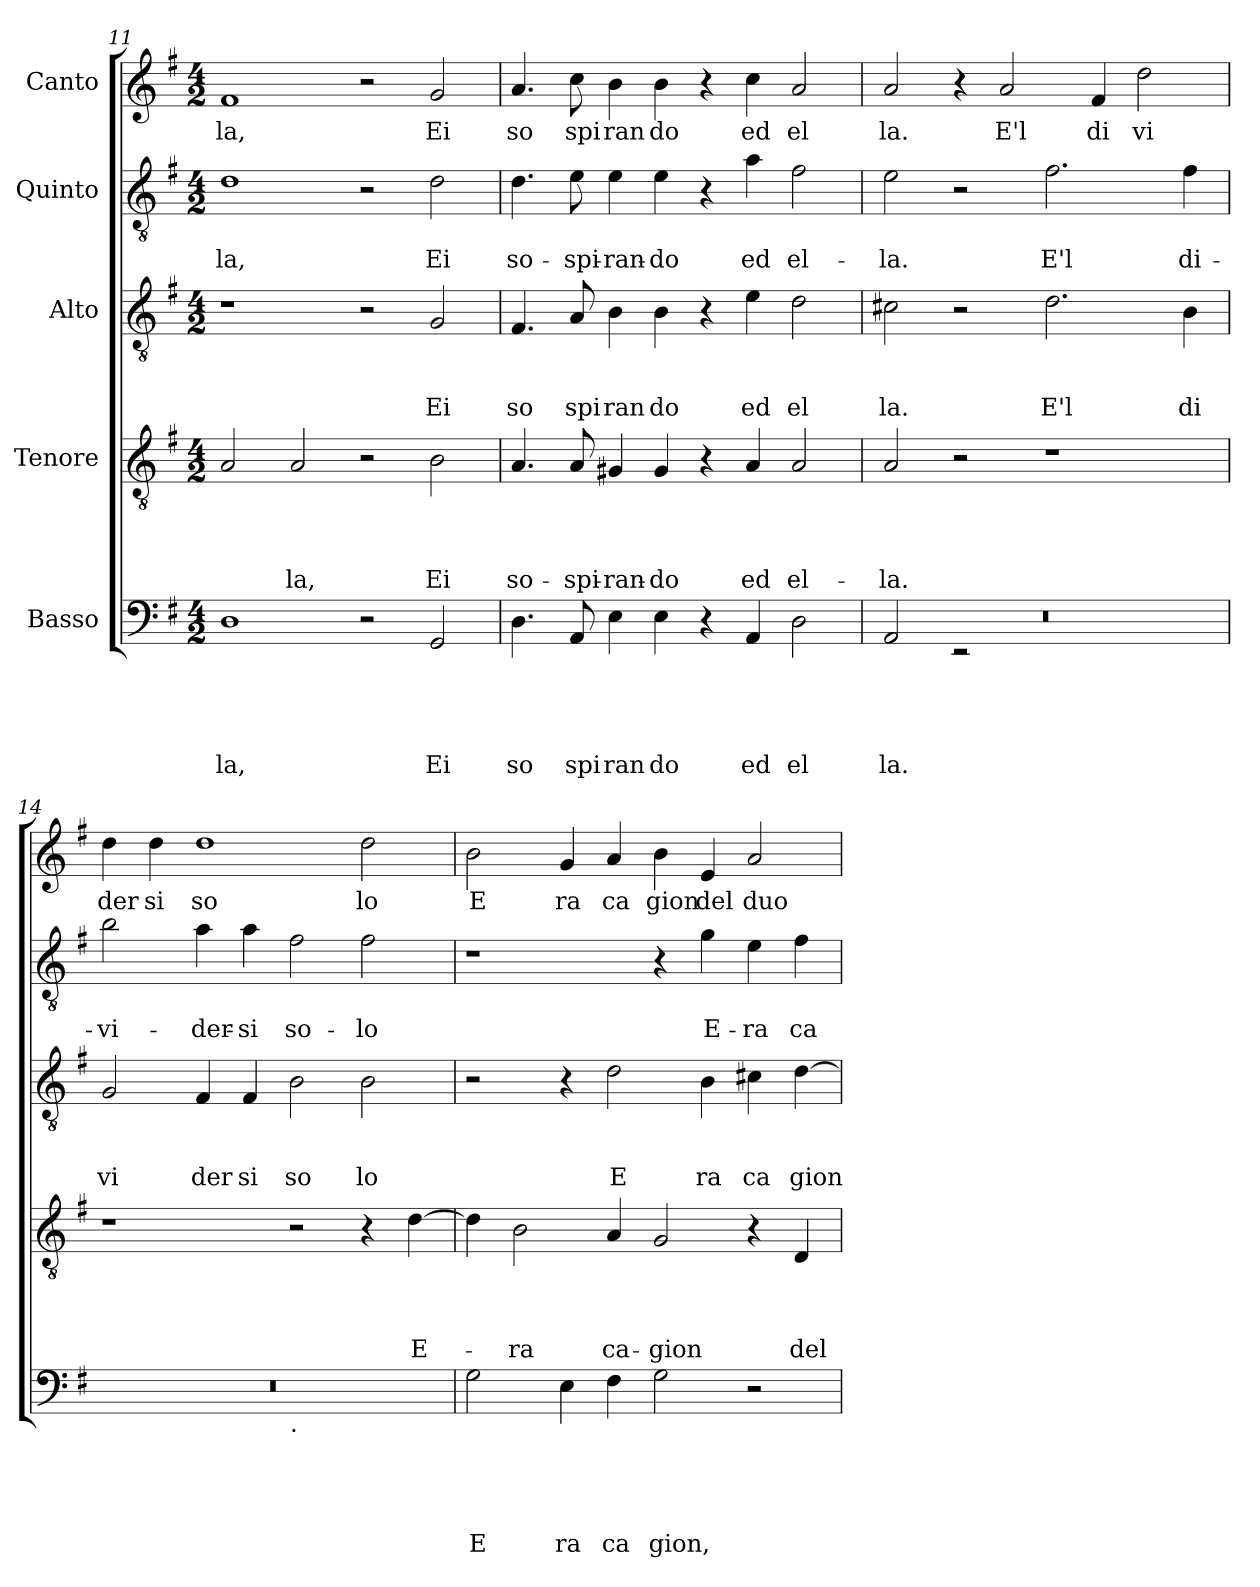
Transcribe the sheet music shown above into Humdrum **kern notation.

**kern	**text	**text	**text	**text	**text	**kern	**text	**text	**text	**text	**kern	**text	**text	**text	**kern	**text	**text	**kern	**text
*part5	*part5	*part5	*part5	*part5	*part5	*part4	*part4	*part4	*part4	*part4	*part3	*part3	*part3	*part3	*part2	*part2	*part2	*part1	*part1
*staff5	*staff5	*staff5	*staff5	*staff5	*staff5	*staff4	*staff4	*staff4	*staff4	*staff4	*staff3	*staff3	*staff3	*staff3	*staff2	*staff2	*staff2	*staff1	*staff1
*I"Basso	*	*	*	*	*	*I"Tenore	*	*	*	*	*I"Alto	*	*	*	*I"Quinto	*	*	*I"Canto	*
!!LO:LB:g=z
*clefF4	*	*	*	*	*	*clefGv2	*	*	*	*	*clefGv2	*	*	*	*clefGv2	*	*	*clefG2	*
*k[f#]	*	*	*	*	*	*k[f#]	*	*	*	*	*k[f#]	*	*	*	*k[f#]	*	*	*k[f#]	*
*G:	*	*	*	*	*	*G:	*	*	*	*	*G:	*	*	*	*G:	*	*	*G:	*
*M4/2	*	*	*	*	*	*M4/2	*	*	*	*	*M4/2	*	*	*	*M4/2	*	*	*M4/2	*
=11	=11	=11	=11	=11	=11	=11	=11	=11	=11	=11	=11	=11	=11	=11	=11	=11	=11	=11	=11
!	!	!	!	!	!LO:LY:b	!	!	!	!	!	!	!	!	!	!	!	!LO:LY:b	!	!LO:LY:b
1D	.	.	.	.	-la,	2A/	.	.	.	.	1r	.	.	.	1d	.	la,	1f#	la,
!	!	!	!	!	!	!	!	!	!	!LO:LY:b	!	!	!	!	!	!	!	!	!
.	.	.	.	.	.	2A/	.	.	.	la,	.	.	.	.	.	.	.	.	.
2r	.	.	.	.	.	2r	.	.	.	.	2r	.	.	.	2r	.	.	2r	.
!	!	!	!	!	!LO:LY:b	!	!	!	!	!LO:LY:b	!	!	!	!LO:LY:b	!	!	!LO:LY:b	!	!LO:LY:b
2GG/	.	.	.	.	Ei	2B\	.	.	.	Ei	2G/	.	.	Ei	2d\	.	Ei	2g/	Ei
=12	=12	=12	=12	=12	=12	=12	=12	=12	=12	=12	=12	=12	=12	=12	=12	=12	=12	=12	=12
!	!	!	!	!	!LO:LY:b	!	!	!	!	!LO:LY:b	!	!	!	!LO:LY:b	!	!	!LO:LY:b	!	!LO:LY:b
4.D\	.	.	.	.	so	4.A/	.	.	.	so-	4.F#/	.	.	so	4.d\	.	so-	4.a/	so
!	!	!	!	!	!LO:LY:b	!	!	!	!	!LO:LY:b	!	!	!	!LO:LY:b	!	!	!LO:LY:b	!	!LO:LY:b
8AA/	.	.	.	.	spi	8A/	.	.	.	-spi-	8A/	.	.	spi	8e\	.	-spi-	8cc\	spi
!	!	!	!	!	!LO:LY:b	!	!	!	!	!LO:LY:b	!	!	!	!LO:LY:b	!	!	!LO:LY:b	!	!LO:LY:b
4E\	.	.	.	.	ran	4G#X/	.	.	.	-ran-	4B\	.	.	ran	4e\	.	-ran-	4b\	ran
!	!	!	!	!	!LO:LY:b	!	!	!	!	!LO:LY:b	!	!	!	!LO:LY:b	!	!	!LO:LY:b	!	!LO:LY:b
4E\	.	.	.	.	do	4G#/	.	.	.	-do	4B\	.	.	do	4e\	.	-do	4b\	do
4r	.	.	.	.	.	4r	.	.	.	.	4r	.	.	.	4r	.	.	4r	.
!	!	!	!	!	!LO:LY:b	!	!	!	!	!LO:LY:b	!	!	!	!LO:LY:b	!	!	!LO:LY:b	!	!LO:LY:b
4AA/	.	.	.	.	ed	4A/	.	.	.	ed	4e\	.	.	ed	4a\	.	ed	4cc\	ed
!	!	!	!	!	!LO:LY:b	!	!	!	!	!LO:LY:b	!	!	!	!LO:LY:b	!	!	!LO:LY:b	!	!LO:LY:b
2D\	.	.	.	.	el	2A/	.	.	.	el-	2d\	.	.	el	2f#\	.	el-	2a/	el
=13	=13	=13	=13	=13	=13	=13	=13	=13	=13	=13	=13	=13	=13	=13	=13	=13	=13	=13	=13
*^	*	*	*	*	*	*	*	*	*	*	*	*	*	*	*	*	*	*	*
*	*^	*	*	*	*	*	*	*	*	*	*	*	*	*	*	*	*	*	*	*
!	!	!LO:N:vis=1	!	!	!	!	!LO:LY:b	!	!	!	!	!LO:LY:b	!	!	!	!LO:LY:b	!	!	!LO:LY:b	!	!LO:LY:b
2AA/	2ryy	0r	.	.	.	.	la.	2A/	.	.	.	-la.	2c#X\	.	.	la.	2e\	.	-la.	2a/	la.
2ryy	2rEE	.	.	.	.	.	.	2r	.	.	.	.	2r	.	.	.	2r	.	.	4r	.
!	!	!	!	!	!	!	!	!	!	!	!	!	!	!	!	!	!	!	!	!	!LO:LY:b
.	.	.	.	.	.	.	.	.	.	.	.	.	.	.	.	.	.	.	.	2a/	E'l
!	!	!	!	!	!	!	!	!	!	!	!	!	!	!	!	!LO:LY:b	!	!	!LO:LY:b	!	!
1ryy	1ryy	.	.	.	.	.	.	1r	.	.	.	.	2.d\	.	.	E'l	2.f#\	.	E'l	.	.
!	!	!	!	!	!	!	!	!	!	!	!	!	!	!	!	!	!	!	!	!	!LO:LY:b
.	.	.	.	.	.	.	.	.	.	.	.	.	.	.	.	.	.	.	.	4f#/	di
!	!	!	!	!	!	!	!	!	!	!	!	!	!	!	!	!	!	!	!	!	!LO:LY:b
.	.	.	.	.	.	.	.	.	.	.	.	.	.	.	.	.	.	.	.	2dd\	vi
!	!	!	!	!	!	!	!	!	!	!	!	!	!	!	!	!LO:LY:b	!	!	!LO:LY:b	!	!
.	.	.	.	.	.	.	.	.	.	.	.	.	4B\	.	.	di	4f#\	.	di-	.	.
*v	*v	*v	*	*	*	*	*	*	*	*	*	*	*	*	*	*	*	*	*	*	*
=14	=14	=14	=14	=14	=14	=14	=14	=14	=14	=14	=14	=14	=14	=14	=14	=14	=14	=14	=14
!	!	!	!	!	!	!	!	!	!	!	!	!	!	!LO:LY:b	!	!	!LO:LY:b	!	!LO:LY:b
*^	*	*	*	*	*	*	*	*	*	*	*	*	*	*	*	*	*	*	*
0r	1ryy	.	.	.	.	.	1r	.	.	.	.	2G/	.	.	vi	2b\	.	-vi-	4dd\	der
!	!	!	!	!	!	!	!	!	!	!	!	!	!	!	!	!	!	!	!	!LO:LY:b
.	.	.	.	.	.	.	.	.	.	.	.	.	.	.	.	.	.	.	4dd\	si
!	!	!	!	!	!	!	!	!	!	!	!	!	!	!	!LO:LY:b	!	!	!LO:LY:b	!	!LO:LY:b
.	.	.	.	.	.	.	.	.	.	.	.	4F#/	.	.	der	4a\	.	-der-	1dd	so
!	!	!	!	!	!	!	!	!	!	!	!	!	!	!	!LO:LY:b	!	!	!LO:LY:b	!	!
.	.	.	.	.	.	.	.	.	.	.	.	4F#/	.	.	si	4a\	.	-si	.	.
!	!LO:TX:b:t=.	!	!	!	!	!	!	!	!	!	!	!	!	!	!	!	!	!	!	!
!	!	!	!	!	!	!	!	!	!	!	!	!	!	!	!LO:LY:b	!	!	!LO:LY:b	!	!
.	1ryy	.	.	.	.	.	2r	.	.	.	.	2B\	.	.	so	2f#\	.	so-	.	.
!	!	!	!	!	!	!	!	!	!	!	!	!	!	!	!LO:LY:b	!	!	!LO:LY:b	!	!LO:LY:b
.	.	.	.	.	.	.	4r	.	.	.	.	2B\	.	.	lo	2f#\	.	-lo	2dd\	lo
!	!	!	!	!	!	!	!	!	!	!	!LO:LY:b	!	!	!	!	!	!	!	!	!
.	.	.	.	.	.	.	[>4d\	.	.	.	E-	.	.	.	.	.	.	.	.	.
=15	=15	=15	=15	=15	=15	=15	=15	=15	=15	=15	=15	=15	=15	=15	=15	=15	=15	=15	=15	=15
!	!	!	!	!	!	!LO:LY:b	!	!	!	!	!	!	!	!	!	!	!	!	!	!LO:LY:b
*v	*v	*	*	*	*	*	*	*	*	*	*	*	*	*	*	*	*	*	*	*
2G\	.	.	.	.	E	4d\]	.	.	.	.	2r	.	.	.	1r	.	.	2b\	E
!	!	!	!	!	!	!	!	!	!	!LO:LY:b	!	!	!	!	!	!	!	!	!
.	.	.	.	.	.	2B\	.	.	.	-ra	.	.	.	.	.	.	.	.	.
!	!	!	!	!	!LO:LY:b	!	!	!	!	!	!	!	!	!	!	!	!	!	!LO:LY:b
4E\	.	.	.	.	ra	.	.	.	.	.	4r	.	.	.	.	.	.	4g/	ra
!	!	!	!	!	!LO:LY:b	!	!	!	!	!LO:LY:b	!	!	!	!LO:LY:b	!	!	!	!	!LO:LY:b
4F#\	.	.	.	.	ca	4A/	.	.	.	ca-	2d\	.	.	E	.	.	.	4a/	ca
!	!	!	!	!	!LO:LY:b	!	!	!	!	!LO:LY:b	!	!	!	!	!	!	!	!	!LO:LY:b
2G\	.	.	.	.	gion,	2G/	.	.	.	-gion	.	.	.	.	4r	.	.	4b\	gion
!	!	!	!	!	!	!	!	!	!	!	!	!	!	!LO:LY:b	!	!	!LO:LY:b	!	!LO:LY:b
.	.	.	.	.	.	.	.	.	.	.	4B\	.	.	ra	4g\	.	E-	4e/	del
!	!	!	!	!	!	!	!	!	!	!	!	!	!	!LO:LY:b	!	!	!LO:LY:b	!	!LO:LY:b
2r	.	.	.	.	.	4r	.	.	.	.	4c#X\	.	.	ca	4e\	.	-ra	2a/	duo
!	!	!	!	!	!	!	!	!	!	!LO:LY:b	!	!	!	!LO:LY:b	!	!	!LO:LY:b	!	!
.	.	.	.	.	.	4D/	.	.	.	del	[>4d\	.	.	gion	4f#\	.	ca-	.	.
=	=	=	=	=	=	=	=	=	=	=	=	=	=	=	=	=	=	=	=
*-	*-	*-	*-	*-	*-	*-	*-	*-	*-	*-	*-	*-	*-	*-	*-	*-	*-	*-	*-
